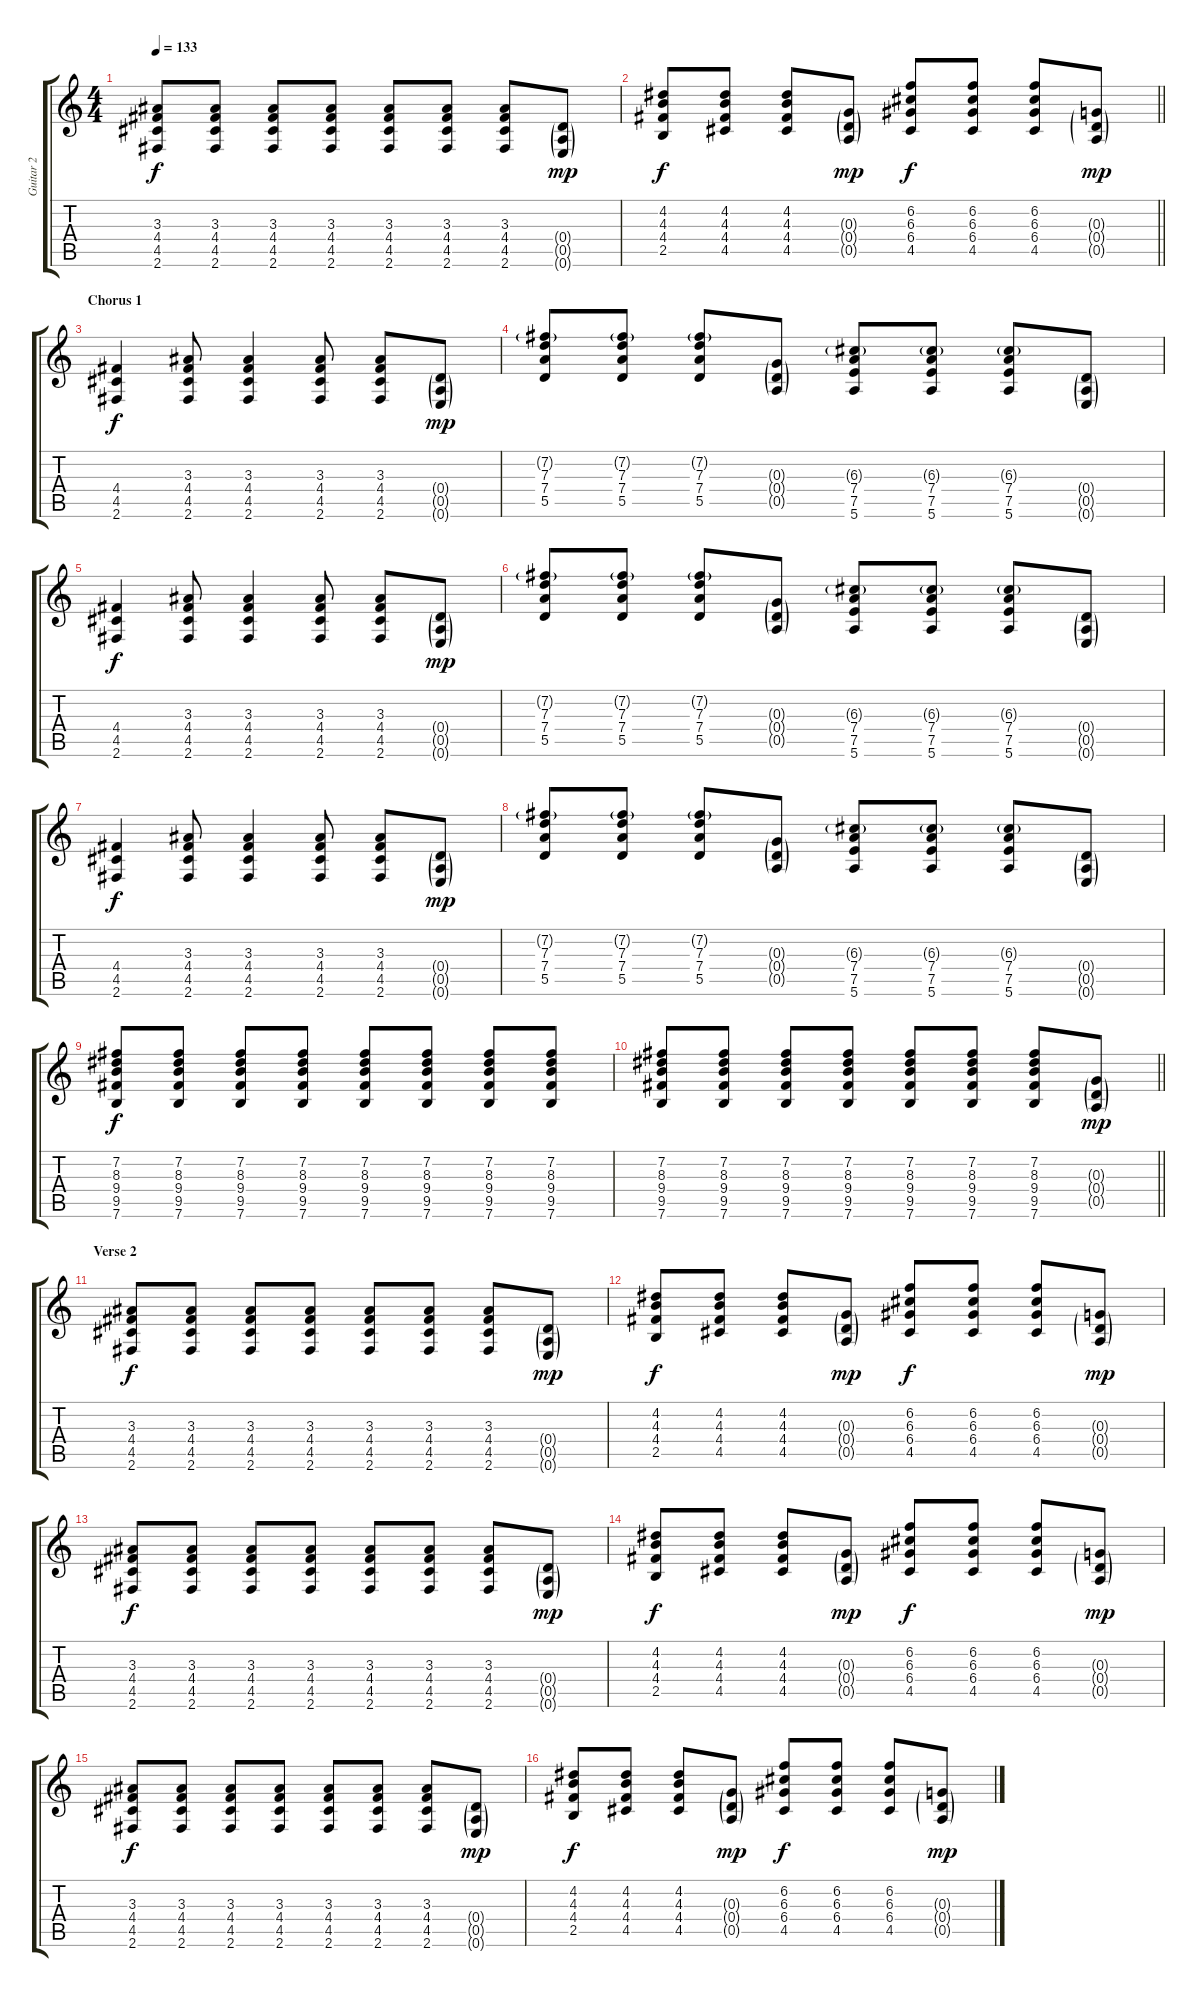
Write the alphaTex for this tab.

\track ("Guitar 2" "Guitar 2") {instrument overdrivenguitar}
\staff {score tabs}
\tuning (E4 B3 G3 D3 A2 E2) {hide}
\ts (4 4)
\tempo 133
\clef g2
\ks c
(3.3 4.4 4.5 2.6).8{dy f} (3.3 4.4 4.5 2.6).8 (3.3 4.4 4.5 2.6).8 (3.3 4.4 4.5 2.6).8 (3.3 4.4 4.5 2.6).8 (3.3 4.4 4.5 2.6).8 (3.3 4.4 4.5 2.6).8 (0.4{g} 0.5{g} 0.6{g}).8{dy mp} |
\barLineRight lightlight
(4.2 4.3 4.4 2.5).8{dy f} (4.2 4.3 4.4 4.5).8 (4.2 4.3 4.4 4.5).8 (0.3{g} 0.4{g} 0.5{g}).8{dy mp} (6.2 6.3 6.4 4.5).8{dy f} (6.2 6.3 6.4 4.5).8 (6.2 6.3 6.4 4.5).8 (0.3{g} 0.4{g} 0.5{g}).8{dy mp} |
\section ("" "Chorus 1")
(4.4 4.5 2.6).4{dy f} (3.3 4.4 4.5 2.6).8 (3.3 4.4 4.5 2.6).4 (3.3 4.4 4.5 2.6).8 (3.3 4.4 4.5 2.6).8 (0.4{g} 0.5{g} 0.6{g}).8{dy mp} |
(7.2{g} 7.3 7.4 5.5).8 (7.2{g} 7.3 7.4 5.5).8 (7.2{g} 7.3 7.4 5.5).8 (0.3{g} 0.4{g} 0.5{g}).8 (6.3{g} 7.4 7.5 5.6).8 (6.3{g} 7.4 7.5 5.6).8 (6.3{g} 7.4 7.5 5.6).8 (0.4{g} 0.5{g} 0.6{g}).8 |
(4.4 4.5 2.6).4{dy f} (3.3 4.4 4.5 2.6).8 (3.3 4.4 4.5 2.6).4 (3.3 4.4 4.5 2.6).8 (3.3 4.4 4.5 2.6).8 (0.4{g} 0.5{g} 0.6{g}).8{dy mp} |
(7.2{g} 7.3 7.4 5.5).8 (7.2{g} 7.3 7.4 5.5).8 (7.2{g} 7.3 7.4 5.5).8 (0.3{g} 0.4{g} 0.5{g}).8 (6.3{g} 7.4 7.5 5.6).8 (6.3{g} 7.4 7.5 5.6).8 (6.3{g} 7.4 7.5 5.6).8 (0.4{g} 0.5{g} 0.6{g}).8 |
(4.4 4.5 2.6).4{dy f} (3.3 4.4 4.5 2.6).8 (3.3 4.4 4.5 2.6).4 (3.3 4.4 4.5 2.6).8 (3.3 4.4 4.5 2.6).8 (0.4{g} 0.5{g} 0.6{g}).8{dy mp} |
(7.2{g} 7.3 7.4 5.5).8 (7.2{g} 7.3 7.4 5.5).8 (7.2{g} 7.3 7.4 5.5).8 (0.3{g} 0.4{g} 0.5{g}).8 (6.3{g} 7.4 7.5 5.6).8 (6.3{g} 7.4 7.5 5.6).8 (6.3{g} 7.4 7.5 5.6).8 (0.4{g} 0.5{g} 0.6{g}).8 |
(7.2 8.3 9.4 9.5 7.6).8{dy f} (7.2 8.3 9.4 9.5 7.6).8 (7.2 8.3 9.4 9.5 7.6).8 (7.2 8.3 9.4 9.5 7.6).8 (7.2 8.3 9.4 9.5 7.6).8 (7.2 8.3 9.4 9.5 7.6).8 (7.2 8.3 9.4 9.5 7.6).8 (7.2 8.3 9.4 9.5 7.6).8 |
\barLineRight lightlight
(7.2 8.3 9.4 9.5 7.6).8 (7.2 8.3 9.4 9.5 7.6).8 (7.2 8.3 9.4 9.5 7.6).8 (7.2 8.3 9.4 9.5 7.6).8 (7.2 8.3 9.4 9.5 7.6).8 (7.2 8.3 9.4 9.5 7.6).8 (7.2 8.3 9.4 9.5 7.6).8 (0.3{g} 0.4{g} 0.5{g}).8{dy mp} |
\section ("" "Verse 2")
(3.3 4.4 4.5 2.6).8{dy f} (3.3 4.4 4.5 2.6).8 (3.3 4.4 4.5 2.6).8 (3.3 4.4 4.5 2.6).8 (3.3 4.4 4.5 2.6).8 (3.3 4.4 4.5 2.6).8 (3.3 4.4 4.5 2.6).8 (0.4{g} 0.5{g} 0.6{g}).8{dy mp} |
(4.2 4.3 4.4 2.5).8{dy f} (4.2 4.3 4.4 4.5).8 (4.2 4.3 4.4 4.5).8 (0.3{g} 0.4{g} 0.5{g}).8{dy mp} (6.2 6.3 6.4 4.5).8{dy f} (6.2 6.3 6.4 4.5).8 (6.2 6.3 6.4 4.5).8 (0.3{g} 0.4{g} 0.5{g}).8{dy mp} |
(3.3 4.4 4.5 2.6).8{dy f} (3.3 4.4 4.5 2.6).8 (3.3 4.4 4.5 2.6).8 (3.3 4.4 4.5 2.6).8 (3.3 4.4 4.5 2.6).8 (3.3 4.4 4.5 2.6).8 (3.3 4.4 4.5 2.6).8 (0.4{g} 0.5{g} 0.6{g}).8{dy mp} |
(4.2 4.3 4.4 2.5).8{dy f} (4.2 4.3 4.4 4.5).8 (4.2 4.3 4.4 4.5).8 (0.3{g} 0.4{g} 0.5{g}).8{dy mp} (6.2 6.3 6.4 4.5).8{dy f} (6.2 6.3 6.4 4.5).8 (6.2 6.3 6.4 4.5).8 (0.3{g} 0.4{g} 0.5{g}).8{dy mp} |
(3.3 4.4 4.5 2.6).8{dy f} (3.3 4.4 4.5 2.6).8 (3.3 4.4 4.5 2.6).8 (3.3 4.4 4.5 2.6).8 (3.3 4.4 4.5 2.6).8 (3.3 4.4 4.5 2.6).8 (3.3 4.4 4.5 2.6).8 (0.4{g} 0.5{g} 0.6{g}).8{dy mp} |
(4.2 4.3 4.4 2.5).8{dy f} (4.2 4.3 4.4 4.5).8 (4.2 4.3 4.4 4.5).8 (0.3{g} 0.4{g} 0.5{g}).8{dy mp} (6.2 6.3 6.4 4.5).8{dy f} (6.2 6.3 6.4 4.5).8 (6.2 6.3 6.4 4.5).8 (0.3{g} 0.4{g} 0.5{g}).8{dy mp}
